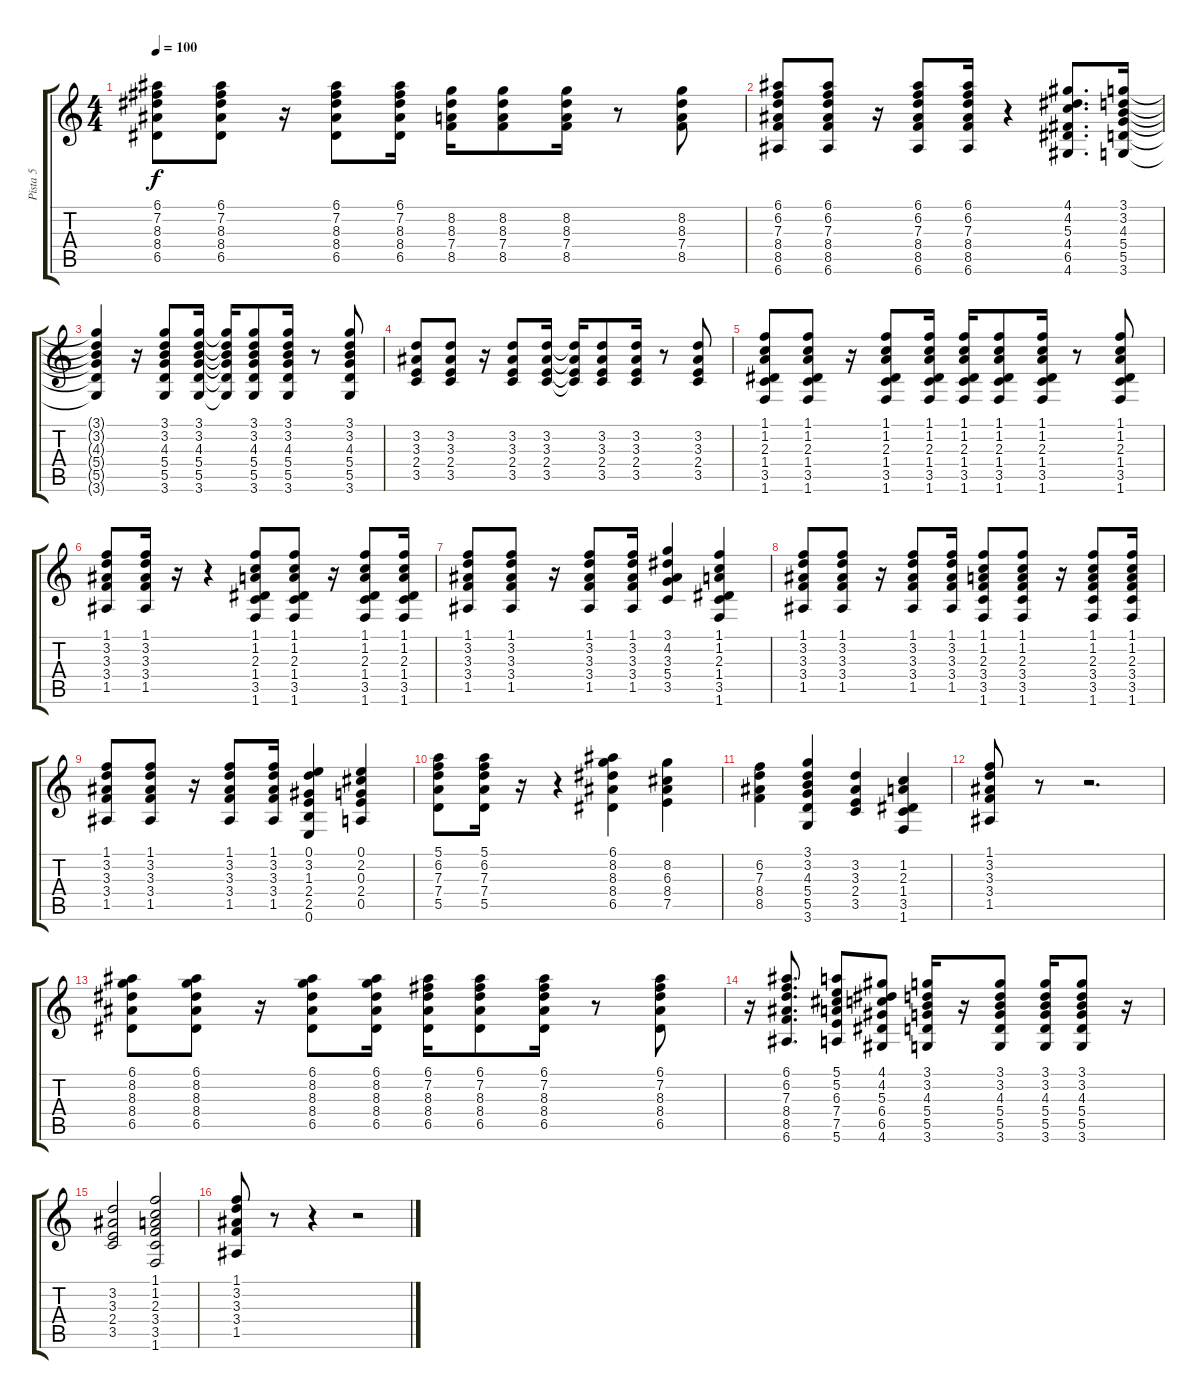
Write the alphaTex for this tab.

\track ("Pista 5" "Pista 5") {instrument acousticguitarsteel}
\staff {score tabs}
\tuning (E4 B3 G3 D3 A2 E2) {hide}
\ts (4 4)
\tempo 100
\clef g2
\ks c
(6.1 7.2 8.3 8.4 6.5).8{dy f} (6.1 7.2 8.3 8.4 6.5).8 r.16 (6.1 7.2 8.3 8.4 6.5).8 (6.1 7.2 8.3 8.4 6.5).16 (8.2 8.3 7.4 8.5).16 (8.2 8.3 7.4 8.5).8 (8.2 8.3 7.4 8.5).16 r.8 (8.2 8.3 7.4 8.5).8 |
(6.1 6.2 7.3 8.4 8.5 6.6).8 (6.1 6.2 7.3 8.4 8.5 6.6).8 r.16 (6.1 6.2 7.3 8.4 8.5 6.6).8 (6.1 6.2 7.3 8.4 8.5 6.6).16 r.4 (4.1 4.2 5.3 4.4 6.5 4.6).8{d} (3.1 3.2 4.3 5.4 5.5 3.6).16 |
(3.1{t} 3.2{t} 4.3{t} 5.4{t} 5.5{t} 3.6{t}).4 r.16 (3.1 3.2 4.3 5.4 5.5 3.6).8 (3.1 3.2 4.3 5.4 5.5 3.6).16 (3.1{t} 3.2{t} 4.3{t} 5.4{t} 5.5{t} 3.6{t}).16 (3.1 3.2 4.3 5.4 5.5 3.6).8 (3.1 3.2 4.3 5.4 5.5 3.6).16 r.8 (3.1 3.2 4.3 5.4 5.5 3.6).8 |
(3.2 3.3 2.4 3.5).8 (3.2 3.3 2.4 3.5).8 r.16 (3.2 3.3 2.4 3.5).8 (3.2 3.3 2.4 3.5).16 (3.2{t} 3.3{t} 2.4{t} 3.5{t}).16 (3.2 3.3 2.4 3.5).8 (3.2 3.3 2.4 3.5).16 r.8 (3.2 3.3 2.4 3.5).8 |
(1.1 1.2 2.3 1.4 3.5 1.6).8 (1.1 1.2 2.3 1.4 3.5 1.6).8 r.16 (1.1 1.2 2.3 1.4 3.5 1.6).8 (1.1 1.2 2.3 1.4 3.5 1.6).16 (1.1 1.2 2.3 1.4 3.5 1.6).16 (1.1 1.2 2.3 1.4 3.5 1.6).8 (1.1 1.2 2.3 1.4 3.5 1.6).16 r.8 (1.1 1.2 2.3 1.4 3.5 1.6).8 |
(1.1 3.2 3.3 3.4 1.5).8 (1.1 3.2 3.3 3.4 1.5).16 r.16 r.4 (1.1 1.2 2.3 1.4 3.5 1.6).8 (1.1 1.2 2.3 1.4 3.5 1.6).8 r.16 (1.1 1.2 2.3 1.4 3.5 1.6).8 (1.1 1.2 2.3 1.4 3.5 1.6).16 |
(1.1 3.2 3.3 3.4 1.5).8 (1.1 3.2 3.3 3.4 1.5).8 r.16 (1.1 3.2 3.3 3.4 1.5).8 (1.1 3.2 3.3 3.4 1.5).16 (3.1 4.2 3.3 5.4 3.5).4 (1.1 1.2 2.3 1.4 3.5 1.6).4 |
(1.1 3.2 3.3 3.4 1.5).8 (1.1 3.2 3.3 3.4 1.5).8 r.16 (1.1 3.2 3.3 3.4 1.5).8 (1.1 3.2 3.3 3.4 1.5).16 (1.1 1.2 2.3 3.4 3.5 1.6).8 (1.1 1.2 2.3 3.4 3.5 1.6).8 r.16 (1.1 1.2 2.3 3.4 3.5 1.6).8 (1.1 1.2 2.3 3.4 3.5 1.6).16 |
(1.1 3.2 3.3 3.4 1.5).8 (1.1 3.2 3.3 3.4 1.5).8 r.16 (1.1 3.2 3.3 3.4 1.5).8 (1.1 3.2 3.3 3.4 1.5).16 (0.1 3.2 1.3 2.4 2.5 0.6).4 (0.1 2.2 0.3 2.4 0.5).4 |
(5.1 6.2 7.3 7.4 5.5).8 (5.1 6.2 7.3 7.4 5.5).16 r.16 r.4 (6.1 8.2 8.3 8.4 6.5).4 (8.2 6.3 8.4 7.5).4 |
(6.2 7.3 8.4 8.5).4 (3.1 3.2 4.3 5.4 5.5 3.6).4 (3.2 3.3 2.4 3.5).4 (1.2 2.3 1.4 3.5 1.6).4 |
(1.1 3.2 3.3 3.4 1.5).8 r.8 r.2{d} |
(6.1 8.2 8.3 8.4 6.5).8 (6.1 8.2 8.3 8.4 6.5).8 r.16 (6.1 8.2 8.3 8.4 6.5).8 (6.1 8.2 8.3 8.4 6.5).16 (6.1 7.2 8.3 8.4 6.5).16 (6.1 7.2 8.3 8.4 6.5).8 (6.1 7.2 8.3 8.4 6.5).16 r.8 (6.1 7.2 8.3 8.4 6.5).8 |
r.16 (6.1 6.2 7.3 8.4 8.5 6.6).8{d} (5.1 5.2 6.3 7.4 7.5 5.6).8 (4.1 4.2 5.3 6.4 6.5 4.6).8 (3.1 3.2 4.3 5.4 5.5 3.6).16 r.16 (3.1 3.2 4.3 5.4 5.5 3.6).8 (3.1 3.2 4.3 5.4 5.5 3.6).16 (3.1 3.2 4.3 5.4 5.5 3.6).8 r.16 |
(3.2 3.3 2.4 3.5).2 (1.1 1.2 2.3 3.4 3.5 1.6).2 |
(1.1 3.2 3.3 3.4 1.5).8 r.8 r.4 r.2
